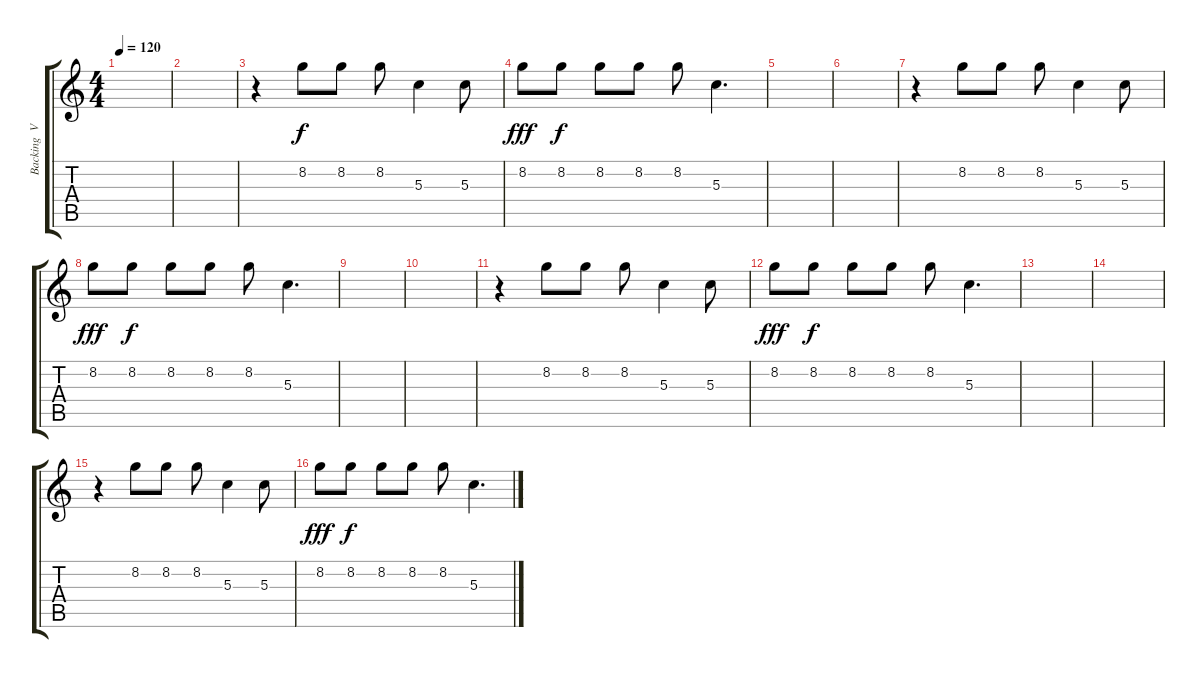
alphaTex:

\track ("Backing  Vocal" "Backing  V") {instrument electricguitarjazz}
\staff {score tabs}
\tuning (E4 B3 G3 D3 A2 E2) {hide}
\ts (4 4)
\tempo 120
\clef g2
\ks c
|
|
r.4 8.2.8{dy f} 8.2.8 8.2.8 5.3.4 5.3.8 |
8.2.8{dy fff} 8.2.8{dy f} 8.2.8 8.2.8 8.2.8 5.3.4{d} |
|
|
r.4 8.2.8 8.2.8 8.2.8 5.3.4 5.3.8 |
8.2.8{dy fff} 8.2.8{dy f} 8.2.8 8.2.8 8.2.8 5.3.4{d} |
|
|
r.4 8.2.8 8.2.8 8.2.8 5.3.4 5.3.8 |
8.2.8{dy fff} 8.2.8{dy f} 8.2.8 8.2.8 8.2.8 5.3.4{d} |
|
|
r.4 8.2.8 8.2.8 8.2.8 5.3.4 5.3.8 |
8.2.8{dy fff} 8.2.8{dy f} 8.2.8 8.2.8 8.2.8 5.3.4{d}
